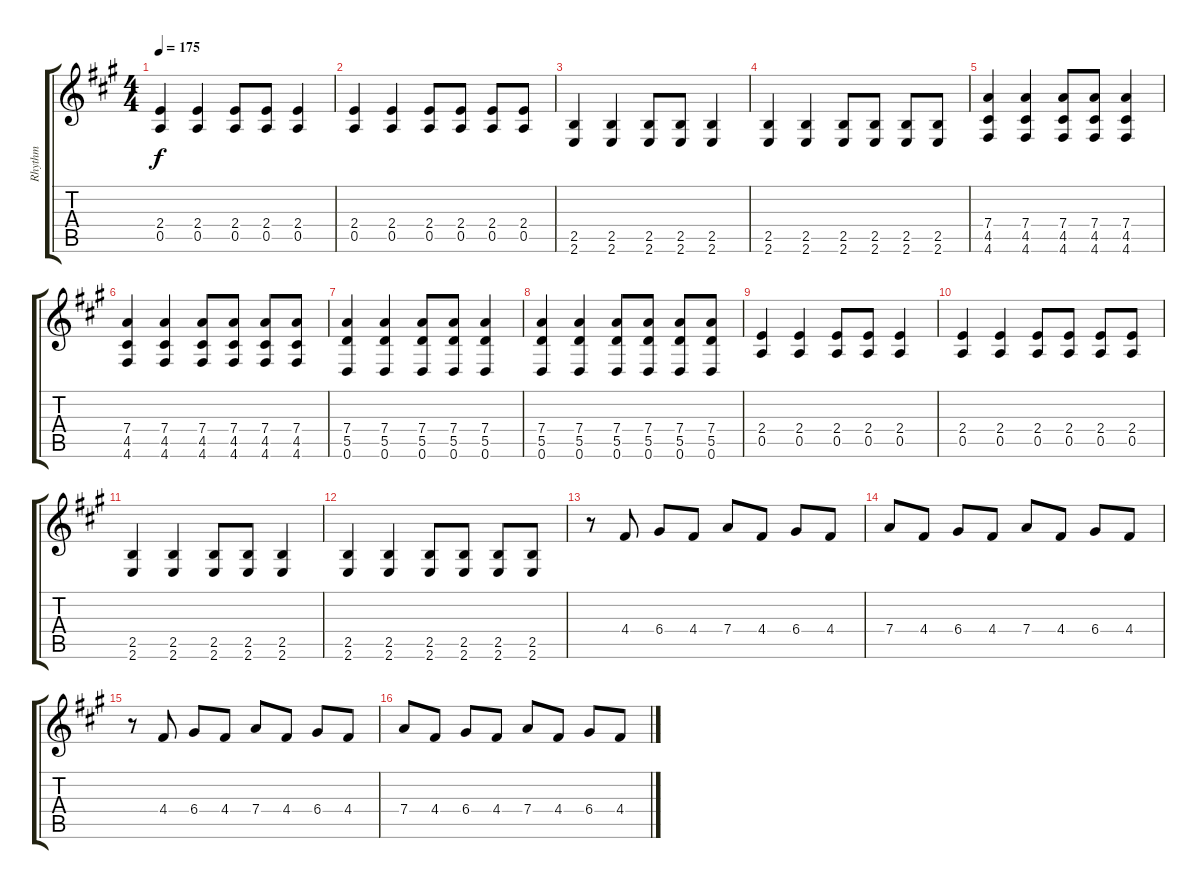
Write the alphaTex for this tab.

\track ("Rhythm" "Rhythm") {instrument distortionguitar}
\staff {score tabs}
\tuning (E4 B3 G3 D3 A2 D2) {hide}
\ts (4 4)
\tempo 175
\clef g2
\ks f#minor
(2.4 0.5).4{dy f} (2.4 0.5).4 (2.4 0.5).8 (2.4 0.5).8 (2.4 0.5).4 |
(2.4 0.5).4 (2.4 0.5).4 (2.4 0.5).8 (2.4 0.5).8 (2.4 0.5).8 (2.4 0.5).8 |
(2.5 2.6).4 (2.5 2.6).4 (2.5 2.6).8 (2.5 2.6).8 (2.5 2.6).4 |
(2.5 2.6).4 (2.5 2.6).4 (2.5 2.6).8 (2.5 2.6).8 (2.5 2.6).8 (2.5 2.6).8 |
(7.4 4.5 4.6).4 (7.4 4.5 4.6).4 (7.4 4.5 4.6).8 (7.4 4.5 4.6).8 (7.4 4.5 4.6).4 |
(7.4 4.5 4.6).4 (7.4 4.5 4.6).4 (7.4 4.5 4.6).8 (7.4 4.5 4.6).8 (7.4 4.5 4.6).8 (7.4 4.5 4.6).8 |
(7.4 5.5 0.6).4 (7.4 5.5 0.6).4 (7.4 5.5 0.6).8 (7.4 5.5 0.6).8 (7.4 5.5 0.6).4 |
(7.4 5.5 0.6).4 (7.4 5.5 0.6).4 (7.4 5.5 0.6).8 (7.4 5.5 0.6).8 (7.4 5.5 0.6).8 (7.4 5.5 0.6).8 |
(2.4 0.5).4 (2.4 0.5).4 (2.4 0.5).8 (2.4 0.5).8 (2.4 0.5).4 |
(2.4 0.5).4 (2.4 0.5).4 (2.4 0.5).8 (2.4 0.5).8 (2.4 0.5).8 (2.4 0.5).8 |
(2.5 2.6).4 (2.5 2.6).4 (2.5 2.6).8 (2.5 2.6).8 (2.5 2.6).4 |
(2.5 2.6).4 (2.5 2.6).4 (2.5 2.6).8 (2.5 2.6).8 (2.5 2.6).8 (2.5 2.6).8 |
r.8 4.4.8 6.4.8 4.4.8 7.4.8 4.4.8 6.4.8 4.4.8 |
7.4.8 4.4.8 6.4.8 4.4.8 7.4.8 4.4.8 6.4.8 4.4.8 |
r.8 4.4.8 6.4.8 4.4.8 7.4.8 4.4.8 6.4.8 4.4.8 |
7.4.8 4.4.8 6.4.8 4.4.8 7.4.8 4.4.8 6.4.8 4.4.8
